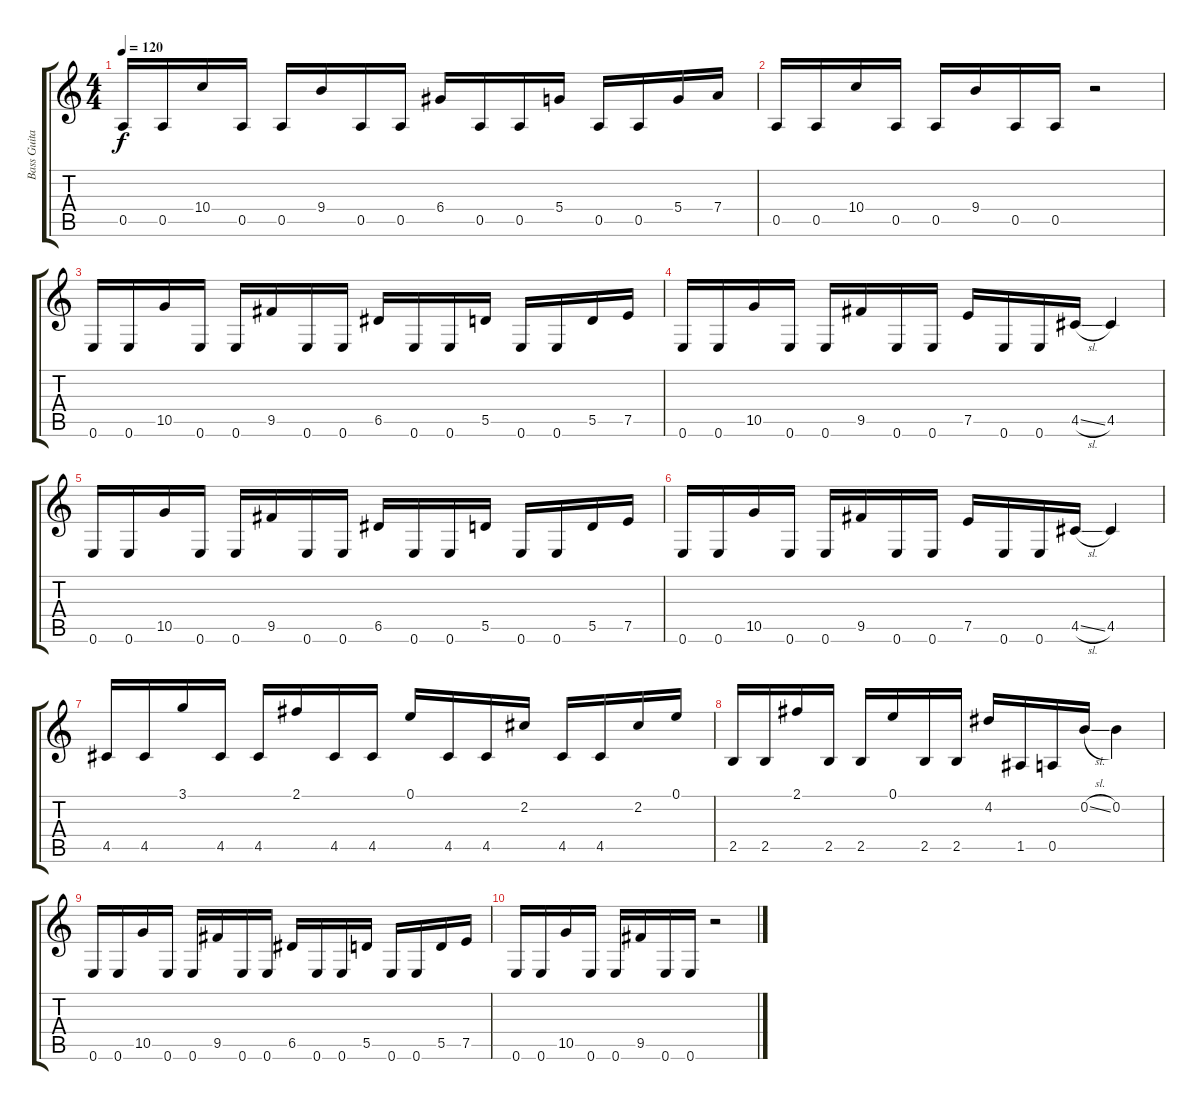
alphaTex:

\track ("Bass Guitar" "Bass Guita") {instrument electricbasspick}
\staff {score tabs}
\tuning (E4 B3 G3 D3 A2 E2) {hide}
\ts (4 4)
\tempo 120
\clef g2
\ks c
0.5.16{dy f} 0.5.16 10.4.16 0.5.16 0.5.16 9.4.16 0.5.16 0.5.16 6.4.16 0.5.16 0.5.16 5.4.16 0.5.16 0.5.16 5.4.16 7.4.16 |
0.5.16 0.5.16 10.4.16 0.5.16 0.5.16 9.4.16 0.5.16 0.5.16 r.2 |
0.6.16 0.6.16 10.5.16 0.6.16 0.6.16 9.5.16 0.6.16 0.6.16 6.5.16 0.6.16 0.6.16 5.5.16 0.6.16 0.6.16 5.5.16 7.5.16 |
0.6.16 0.6.16 10.5.16 0.6.16 0.6.16 9.5.16 0.6.16 0.6.16 7.5.16 0.6.16 0.6.16 4.5{sl}.16 4.5.4 |
0.6.16 0.6.16 10.5.16 0.6.16 0.6.16 9.5.16 0.6.16 0.6.16 6.5.16 0.6.16 0.6.16 5.5.16 0.6.16 0.6.16 5.5.16 7.5.16 |
0.6.16 0.6.16 10.5.16 0.6.16 0.6.16 9.5.16 0.6.16 0.6.16 7.5.16 0.6.16 0.6.16 4.5{sl}.16 4.5.4 |
4.5.16 4.5.16 3.1.16 4.5.16 4.5.16 2.1.16 4.5.16 4.5.16 0.1.16 4.5.16 4.5.16 2.2.16 4.5.16 4.5.16 2.2.16 0.1.16 |
2.5.16 2.5.16 2.1.16 2.5.16 2.5.16 0.1.16 2.5.16 2.5.16 4.2.16 1.5.16 0.5.16 0.2{sl}.16 0.2.4 |
0.6.16 0.6.16 10.5.16 0.6.16 0.6.16 9.5.16 0.6.16 0.6.16 6.5.16 0.6.16 0.6.16 5.5.16 0.6.16 0.6.16 5.5.16 7.5.16 |
0.6.16 0.6.16 10.5.16 0.6.16 0.6.16 9.5.16 0.6.16 0.6.16 r.2
